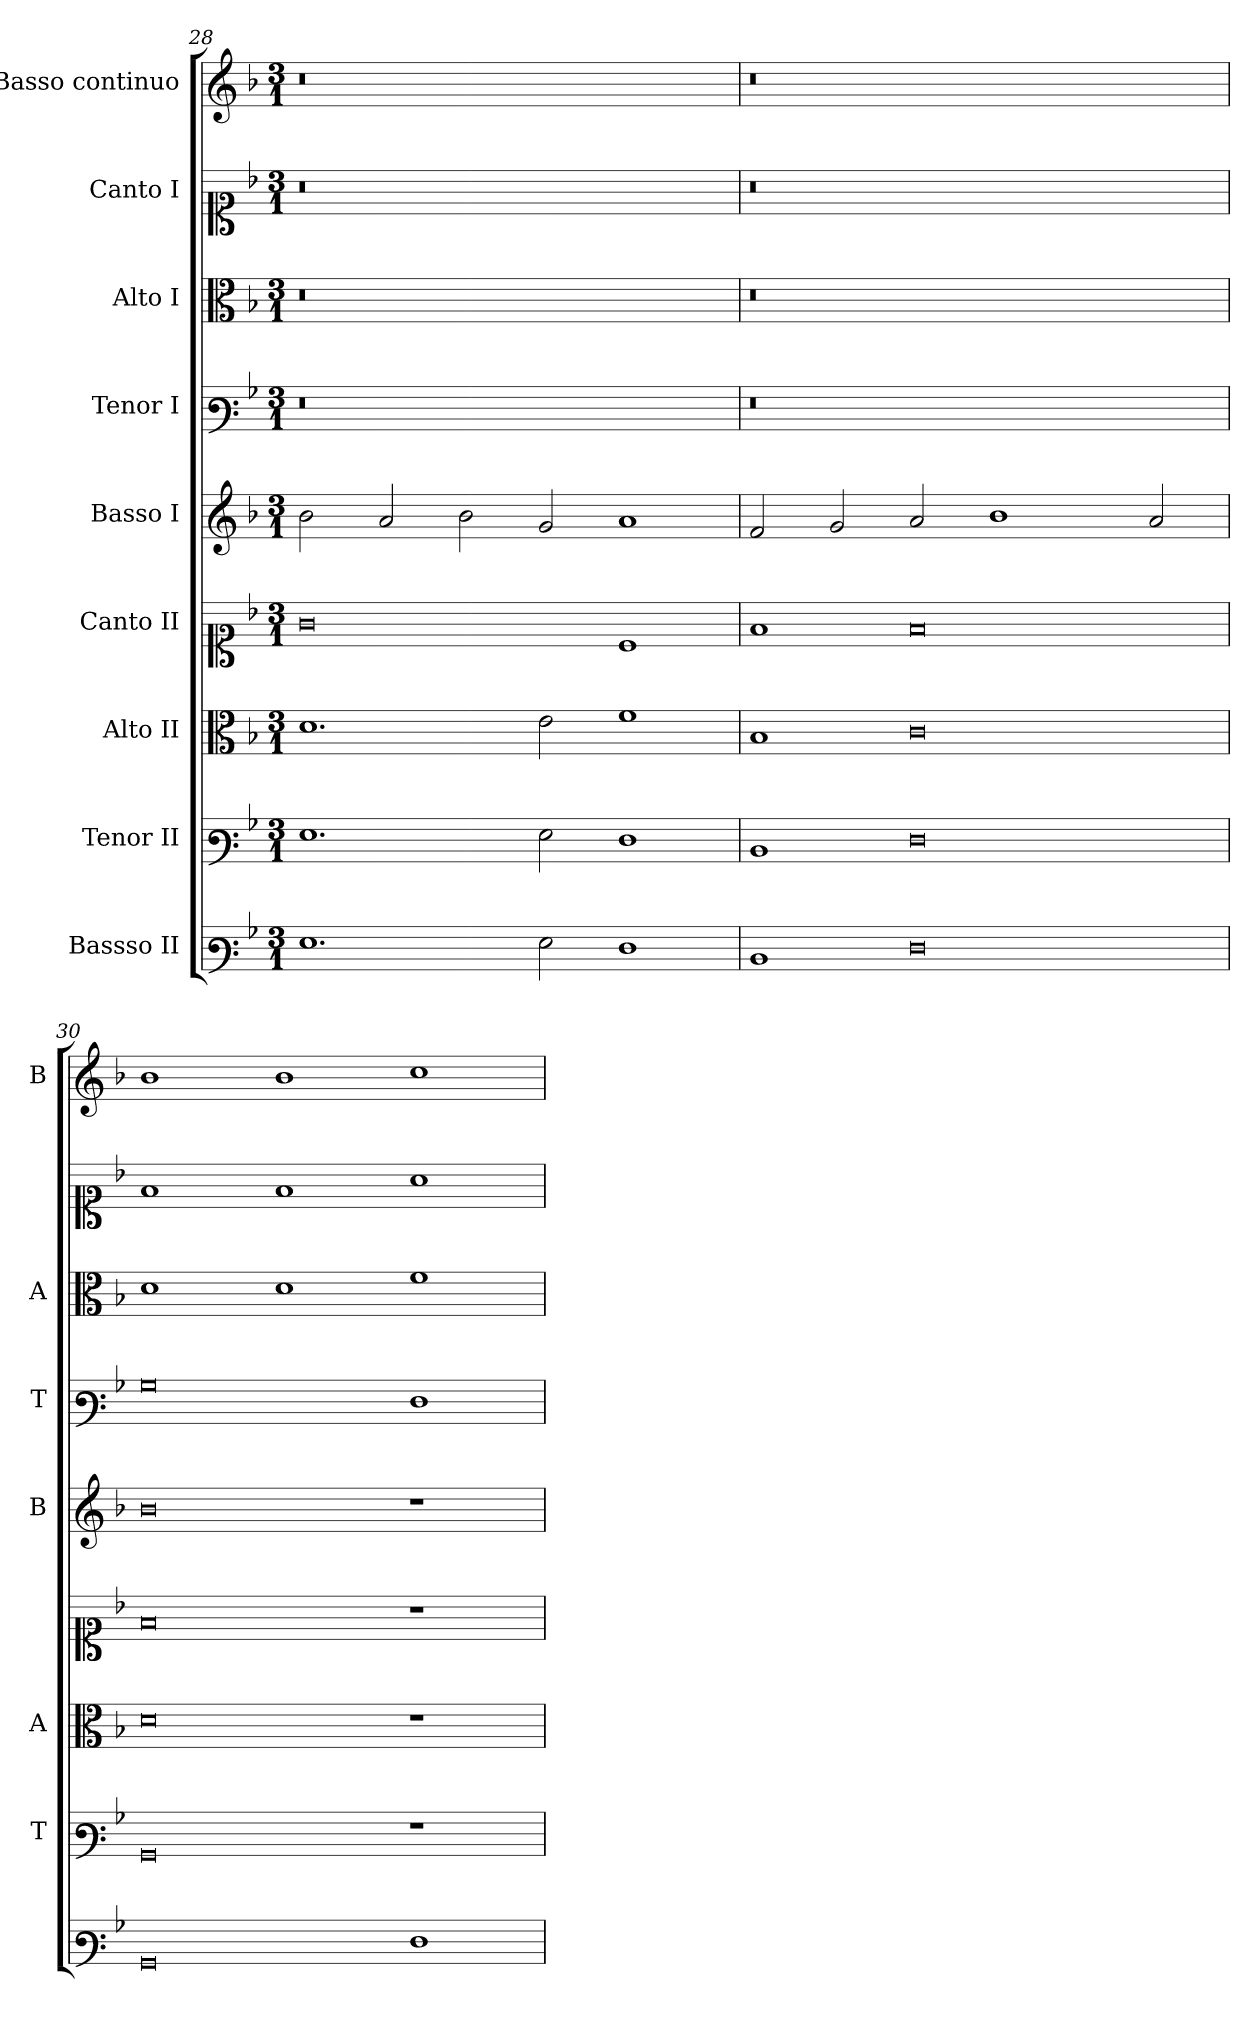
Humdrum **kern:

**kern	**kern	**kern	**kern	**kern	**kern	**kern	**kern	**kern
*part9	*part8	*part7	*part6	*part5	*part4	*part3	*part2	*part1
*staff9	*staff8	*staff7	*staff6	*staff5	*staff4	*staff3	*staff2	*staff1
*I"Bassso II	*I"Tenor II	*I"Alto II	*I"Canto II	*I"Basso I	*I"Tenor I	*I"Alto I	*I"Canto I	*I"Basso continuo
*	*I'T	*I'A	*	*I'B	*I'T	*I'A	*	*I'B
*clefF3	*clefF3	*clefC3	*clefC1	*clefG2	*clefF3	*clefC3	*clefC1	*clefG2
*k[b-]	*k[b-]	*k[b-]	*k[b-]	*k[b-]	*k[b-]	*k[b-]	*k[b-]	*k[b-]
*F:	*F:	*F:	*F:	*F:	*F:	*F:	*F:	*F:
*M3/1	*M3/1	*M3/1	*M3/1	*M3/1	*M3/1	*M3/1	*M3/1	*M3/1
=28	=28	=28	=28	=28	=28	=28	=28	=28
1.G	1.G	1.d	0g	2b-	0r	0r	0r	0r
.	.	.	.	2a	.	.	.	.
.	.	.	.	2b-	.	.	.	.
2G	2G	2e	.	2g	.	.	.	.
1F	1F	1f	1c	1a	1ryy	1ryy	1ryy	1ryy
=29	=29	=29	=29	=29	=29	=29	=29	=29
1D	1D	1B-	1f	2f	0r	0r	0r	0r
.	.	.	.	2g	.	.	.	.
0F	0F	0c	0f	2a	.	.	.	.
.	.	.	.	1b-	.	.	.	.
.	.	.	.	.	1ryy	1ryy	1ryy	1ryy
.	.	.	.	2a	.	.	.	.
!!LO:PB:g=z
=30	=30	=30	=30	=30	=30	=30	=30	=30
0BB-	0BB-	0d	0f	0b-	0B-	1d	1f	1b-
.	.	.	.	.	.	1d	1f	1b-
1F	1r	1r	1r	1r	1F	1f	1a	1cc
=	=	=	=	=	=	=	=	=
*-	*-	*-	*-	*-	*-	*-	*-	*-
